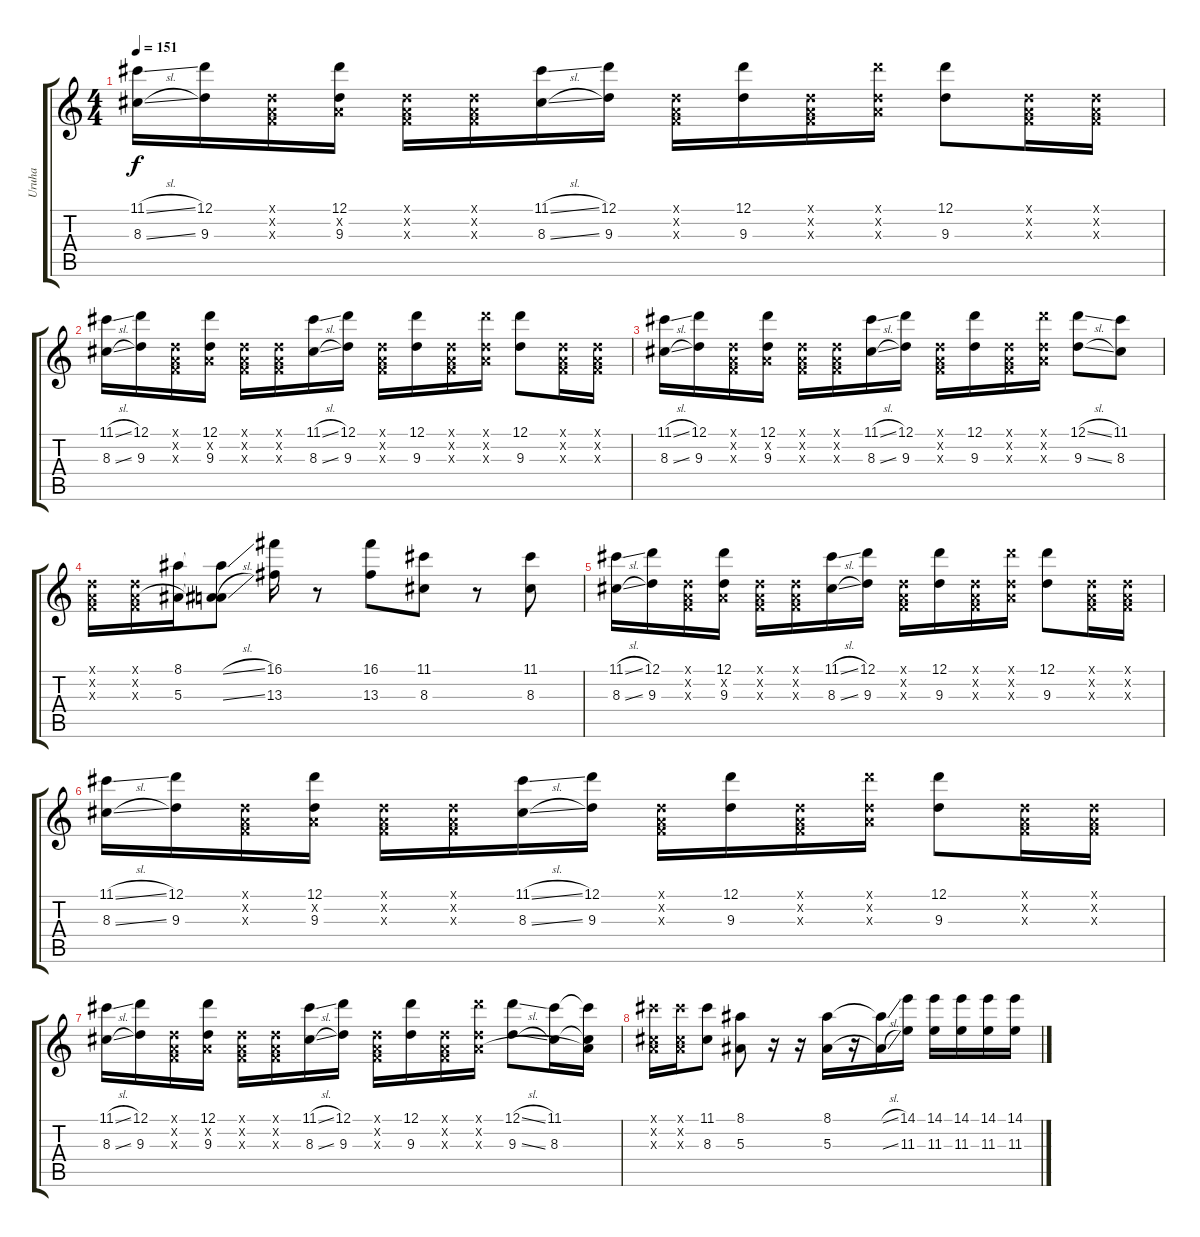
\track ("Uruha" "Uruha") {instrument overdrivenguitar}
\staff {score tabs}
\tuning (D4 A3 F3 C3 G2 D2) {hide}
\ts (4 4)
\tempo 151
\clef g2
\ks c
(11.1{sl} 8.3{sl}).16{dy f} (12.1 9.3).16 (0.1{x} 0.2{x} 0.3{x}).16 (12.1 0.2{x} 9.3).16 (0.1{x} 0.2{x} 0.3{x}).16 (0.1{x} 0.2{x} 0.3{x}).16 (11.1{sl} 8.3{sl}).16 (12.1 9.3).16 (0.1{x} 0.2{x} 0.3{x}).16 (12.1 9.3).16 (0.1{x} 0.2{x} 0.3{x}).16 (12.1{x} 0.2{x} 9.3{x}).16 (12.1 9.3).8 (0.1{x} 0.2{x} 0.3{x}).16 (0.1{x} 0.2{x} 0.3{x}).16 |
(11.1{sl} 8.3{sl}).16 (12.1 9.3).16 (0.1{x} 0.2{x} 0.3{x}).16 (12.1 0.2{x} 9.3).16 (0.1{x} 0.2{x} 0.3{x}).16 (0.1{x} 0.2{x} 0.3{x}).16 (11.1{sl} 8.3{sl}).16 (12.1 9.3).16 (0.1{x} 0.2{x} 0.3{x}).16 (12.1 9.3).16 (0.1{x} 0.2{x} 0.3{x}).16 (12.1{x} 0.2{x} 9.3{x}).16 (12.1 9.3).8 (0.1{x} 0.2{x} 0.3{x}).16 (0.1{x} 0.2{x} 0.3{x}).16 |
(11.1{sl} 8.3{sl}).16 (12.1 9.3).16 (0.1{x} 0.2{x} 0.3{x}).16 (12.1 0.2{x} 9.3).16 (0.1{x} 0.2{x} 0.3{x}).16 (0.1{x} 0.2{x} 0.3{x}).16 (11.1{sl} 8.3{sl}).16 (12.1 9.3).16 (0.1{x} 0.2{x} 0.3{x}).16 (12.1 9.3).16 (0.1{x} 0.2{x} 0.3{x}).16 (12.1{x} 0.2{x} 9.3{x}).16 (12.1{sl} 9.3{sl}).8 (11.1 8.3).8 |
(0.1{x} 0.2{x} 0.3{x}).16 (0.1{x} 0.2{x} 0.3{x}).16 (8.1 5.3).16 (8.1{sl t} 0.2{t} 5.3{sl t}).8 (16.1 13.3).16 r.8 (16.1 13.3).8 (11.1 8.3).8 r.8 (11.1 8.3).8 |
(11.1{sl} 8.3{sl}).16 (12.1 9.3).16 (0.1{x} 0.2{x} 0.3{x}).16 (12.1 0.2{x} 9.3).16 (0.1{x} 0.2{x} 0.3{x}).16 (0.1{x} 0.2{x} 0.3{x}).16 (11.1{sl} 8.3{sl}).16 (12.1 9.3).16 (0.1{x} 0.2{x} 0.3{x}).16 (12.1 9.3).16 (0.1{x} 0.2{x} 0.3{x}).16 (12.1{x} 0.2{x} 9.3{x}).16 (12.1 9.3).8 (0.1{x} 0.2{x} 0.3{x}).16 (0.1{x} 0.2{x} 0.3{x}).16 |
(11.1{sl} 8.3{sl}).16 (12.1 9.3).16 (0.1{x} 0.2{x} 0.3{x}).16 (12.1 0.2{x} 9.3).16 (0.1{x} 0.2{x} 0.3{x}).16 (0.1{x} 0.2{x} 0.3{x}).16 (11.1{sl} 8.3{sl}).16 (12.1 9.3).16 (0.1{x} 0.2{x} 0.3{x}).16 (12.1 9.3).16 (0.1{x} 0.2{x} 0.3{x}).16 (12.1{x} 0.2{x} 9.3{x}).16 (12.1 9.3).8 (0.1{x} 0.2{x} 0.3{x}).16 (0.1{x} 0.2{x} 0.3{x}).16 |
(11.1{sl} 8.3{sl}).16 (12.1 9.3).16 (0.1{x} 0.2{x} 0.3{x}).16 (12.1 0.2{x} 9.3).16 (0.1{x} 0.2{x} 0.3{x}).16 (0.1{x} 0.2{x} 0.3{x}).16 (11.1{sl} 8.3{sl}).16 (12.1 9.3).16 (0.1{x} 0.2{x} 0.3{x}).16 (12.1 9.3).16 (0.1{x} 0.2{x} 0.3{x}).16 (12.1{x} 0.2{x} 9.3{x}).16 (12.1{sl} 9.3{sl}).8 (11.1 8.3).16 (11.1{t} 0.2{t} 8.3{t}).16 |
(11.1{x} 0.2{x} 8.3{x}).16 (11.1{x} 0.2{x} 8.3{x}).16 (11.1 8.3).8 (8.1 5.3).8 r.16 r.16 (8.1 5.3).16 r.16 (8.1{sl t} 5.3{sl t}).16 (14.1 11.3).16 (14.1 11.3).16 (14.1 11.3).16 (14.1 11.3).16 (14.1 11.3).16
